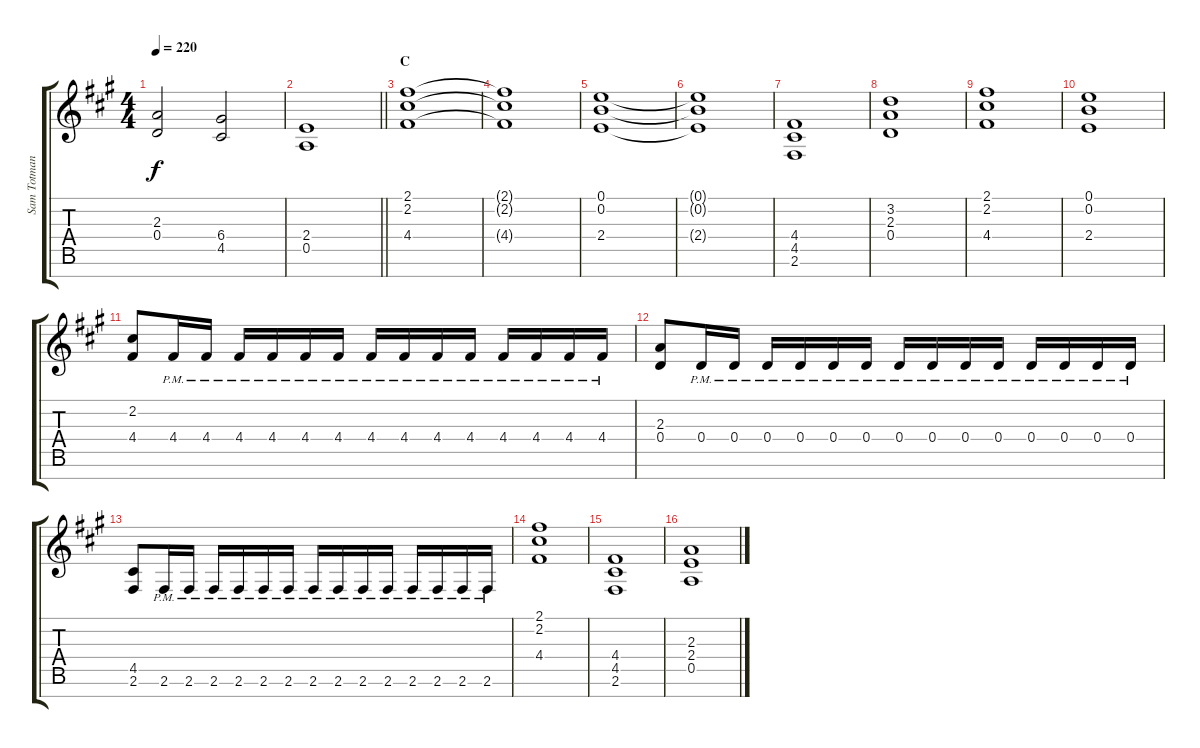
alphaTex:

\track ("Sam Totman I" "Sam Totman") {instrument overdrivenguitar}
\staff {score tabs}
\tuning (E4 B3 G3 D3 A2 E2 B1) {hide}
\ts (4 4)
\tempo 220
\clef g2
\ks a
(2.3 0.4).2{dy f} (6.4 4.5).2 |
\barLineRight lightlight
(2.4 0.5).1 |
\section ("" "C")
(2.1 2.2 4.4).1 |
(2.1{t} 2.2{t} 4.4{t}).1 |
(0.1 0.2 2.4).1 |
(0.1{t} 0.2{t} 2.4{t}).1 |
(4.4 4.5 2.6).1 |
(3.2 2.3 0.4).1 |
(2.1 2.2 4.4).1 |
(0.1 0.2 2.4).1 |
(2.2 4.4).8 4.4{pm}.16 4.4{pm}.16 4.4{pm}.16 4.4{pm}.16 4.4{pm}.16 4.4{pm}.16 4.4{pm}.16 4.4{pm}.16 4.4{pm}.16 4.4{pm}.16 4.4{pm}.16 4.4{pm}.16 4.4{pm}.16 4.4{pm}.16 |
(2.3 0.4).8 0.4{pm}.16 0.4{pm}.16 0.4{pm}.16 0.4{pm}.16 0.4{pm}.16 0.4{pm}.16 0.4{pm}.16 0.4{pm}.16 0.4{pm}.16 0.4{pm}.16 0.4{pm}.16 0.4{pm}.16 0.4{pm}.16 0.4{pm}.16 |
(4.5 2.6).8 2.6{pm}.16 2.6{pm}.16 2.6{pm}.16 2.6{pm}.16 2.6{pm}.16 2.6{pm}.16 2.6{pm}.16 2.6{pm}.16 2.6{pm}.16 2.6{pm}.16 2.6{pm}.16 2.6{pm}.16 2.6{pm}.16 2.6{pm}.16 |
(2.1 2.2 4.4).1 |
(4.4 4.5 2.6).1 |
(2.3 2.4 0.5).1
